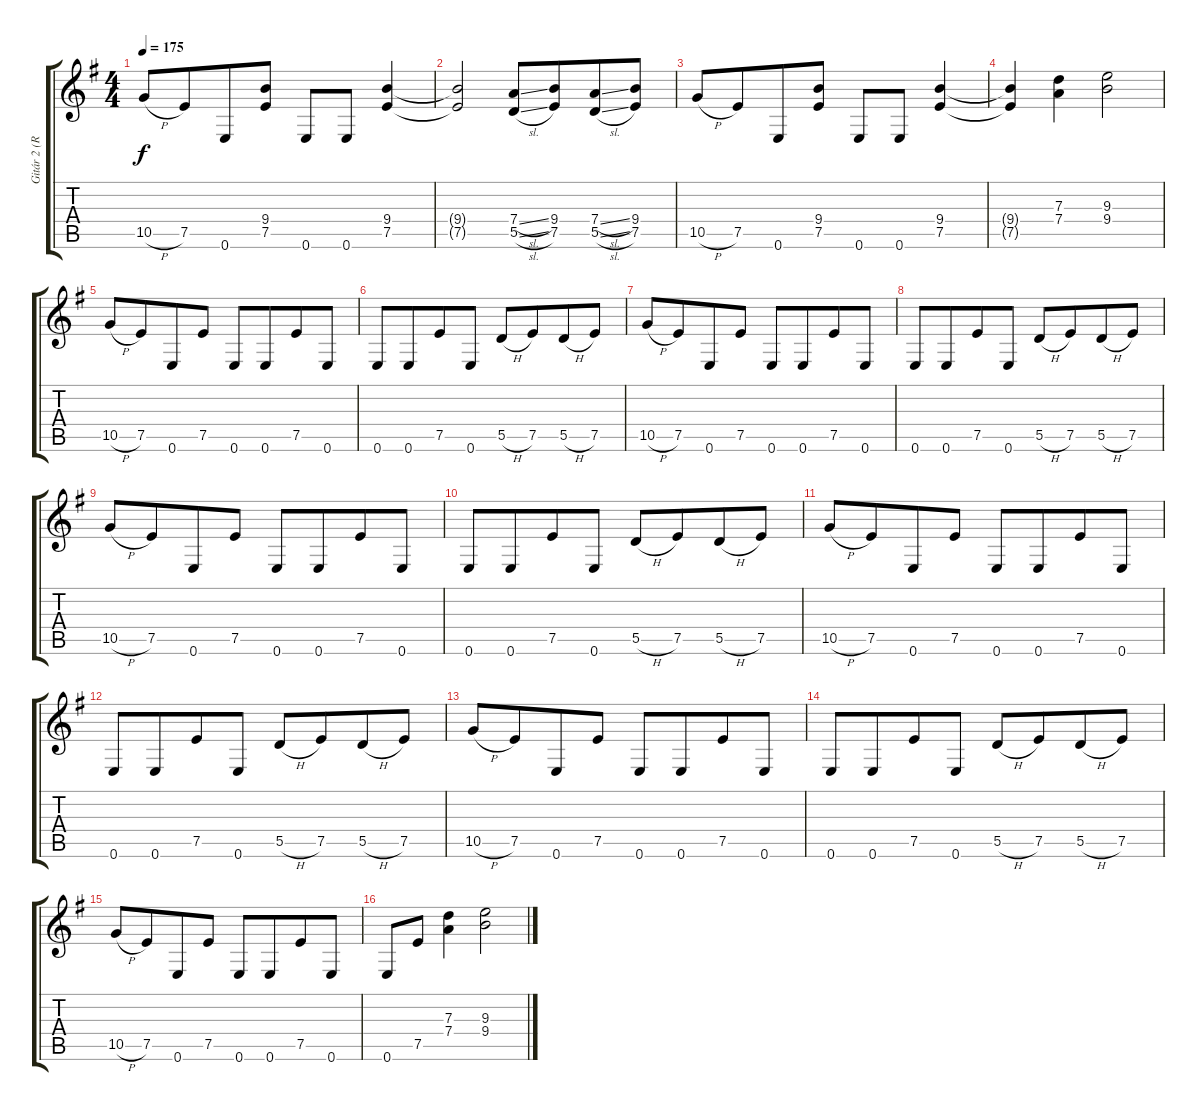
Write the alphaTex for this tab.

\track ("Gitár 2 (Ritchie Blackmore)" "Gitár 2 (R") {instrument distortionguitar}
\staff {score tabs}
\tuning (E4 B3 G3 D3 A2 E2) {hide}
\ts (4 4)
\tempo 175
\clef g2
\ks g
10.5{h}.8{dy f} 7.5.8{beam merge} 0.6.8 (9.4 7.5).8 0.6.8 0.6.8 (9.4 7.5).4 |
(9.4{t} 7.5{t}).2 (7.4{sl} 5.5{sl}).8 (9.4 7.5).8{beam merge} (7.4{sl} 5.5{sl}).8 (9.4 7.5).8 |
10.5{h}.8 7.5.8{beam merge} 0.6.8 (9.4 7.5).8 0.6.8 0.6.8 (9.4 7.5).4 |
(9.4{t} 7.5{t}).4 (7.3 7.4).4 (9.3 9.4).2 |
10.5{h}.8 7.5.8{beam merge} 0.6.8 7.5.8 0.6.8 0.6.8{beam merge} 7.5.8 0.6.8 |
0.6.8 0.6.8{beam merge} 7.5.8 0.6.8 5.5{h}.8 7.5.8{beam merge} 5.5{h}.8 7.5.8 |
10.5{h}.8 7.5.8{beam merge} 0.6.8 7.5.8 0.6.8 0.6.8{beam merge} 7.5.8 0.6.8 |
0.6.8 0.6.8{beam merge} 7.5.8 0.6.8 5.5{h}.8 7.5.8{beam merge} 5.5{h}.8 7.5.8 |
10.5{h}.8 7.5.8{beam merge} 0.6.8 7.5.8 0.6.8 0.6.8{beam merge} 7.5.8 0.6.8 |
0.6.8 0.6.8{beam merge} 7.5.8 0.6.8 5.5{h}.8 7.5.8{beam merge} 5.5{h}.8 7.5.8 |
10.5{h}.8 7.5.8{beam merge} 0.6.8 7.5.8 0.6.8 0.6.8{beam merge} 7.5.8 0.6.8 |
0.6.8 0.6.8{beam merge} 7.5.8 0.6.8 5.5{h}.8 7.5.8{beam merge} 5.5{h}.8 7.5.8 |
10.5{h}.8 7.5.8{beam merge} 0.6.8 7.5.8 0.6.8 0.6.8{beam merge} 7.5.8 0.6.8 |
0.6.8 0.6.8{beam merge} 7.5.8 0.6.8 5.5{h}.8 7.5.8{beam merge} 5.5{h}.8 7.5.8 |
10.5{h}.8 7.5.8{beam merge} 0.6.8 7.5.8 0.6.8 0.6.8{beam merge} 7.5.8 0.6.8 |
0.6.8 7.5.8 (7.3 7.4).4 (9.3 9.4).2
